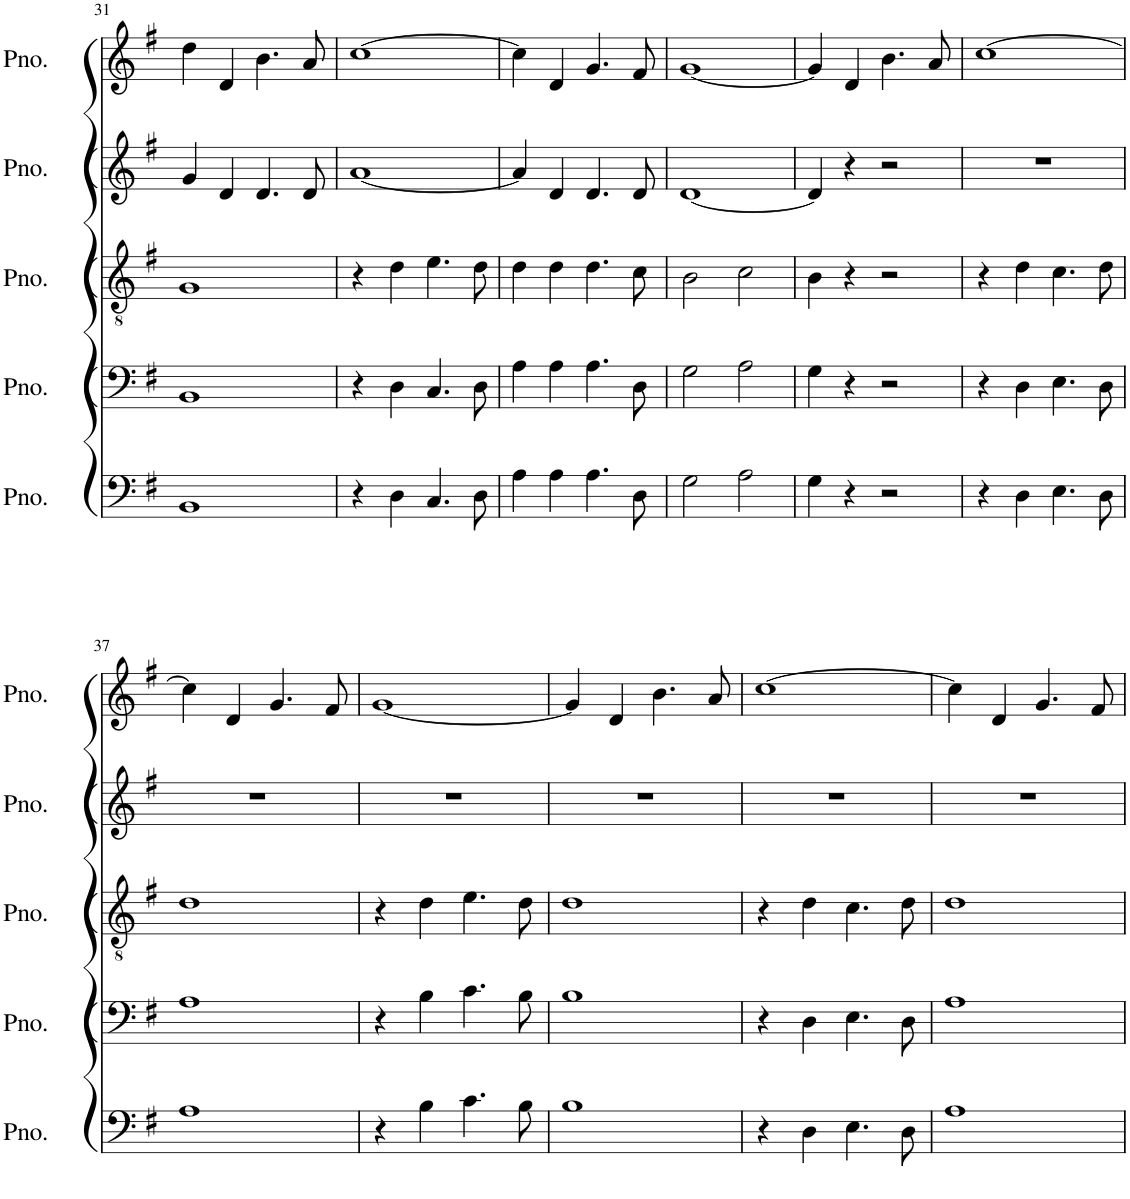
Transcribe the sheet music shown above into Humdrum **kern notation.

**kern	**kern	**kern	**kern	**kern
*part5	*part4	*part3	*part2	*part1
*staff5	*staff4	*staff3	*staff2	*staff1
*I"Piano	*I"Piano	*I"Piano	*I"Piano	*I"Piano
*I'Pno.	*I'Pno.	*I'Pno.	*I'Pno.	*I'Pno.
!!LO:PB:g=z
*clefF4	*clefF4	*clefGv2	*clefG2	*clefG2
*k[f#]	*k[f#]	*k[f#]	*k[f#]	*k[f#]
*M4/4	*M4/4	*M4/4	*M4/4	*M4/4
=31	=31	=31	=31	=31
1BB	1BB	1G	4g/	4dd\
.	.	.	4d/	4d/
.	.	.	4.d/	4.b\
.	.	.	8d/	8a/
=32	=32	=32	=32	=32
4r	4r	4r	[1a	[1cc
4D\	4D\	4d\	.	.
4.C/	4.C/	4.e\	.	.
8D\	8D\	8d\	.	.
=33	=33	=33	=33	=33
4A\	4A\	4d\	4a/]	4cc\]
4A\	4A\	4d\	4d/	4d/
4.A\	4.A\	4.d\	4.d/	4.g/
8D\	8D\	8c\	8d/	8f#/
=34	=34	=34	=34	=34
2G\	2G\	2B\	[1d	[1g
2A\	2A\	2c\	.	.
=35	=35	=35	=35	=35
4G\	4G\	4B\	4d/]	4g/]
4r	4r	4r	4r	4d/
2r	2r	2r	2r	4.b\
.	.	.	.	8a/
=36	=36	=36	=36	=36
4r	4r	4r	1r	[1cc
4D\	4D\	4d\	.	.
4.E\	4.E\	4.c\	.	.
8D\	8D\	8d\	.	.
!!LO:LB:g=z
=37	=37	=37	=37	=37
1A	1A	1d	1r	4cc\]
.	.	.	.	4d/
.	.	.	.	4.g/
.	.	.	.	8f#/
=38	=38	=38	=38	=38
4r	4r	4r	1r	[1g
4B\	4B\	4d\	.	.
4.c\	4.c\	4.e\	.	.
8B\	8B\	8d\	.	.
=39	=39	=39	=39	=39
1B	1B	1d	1r	4g/]
.	.	.	.	4d/
.	.	.	.	4.b\
.	.	.	.	8a/
=40	=40	=40	=40	=40
4r	4r	4r	1r	[1cc
4D\	4D\	4d\	.	.
4.E\	4.E\	4.c\	.	.
8D\	8D\	8d\	.	.
=41	=41	=41	=41	=41
1A	1A	1d	1r	4cc\]
.	.	.	.	4d/
.	.	.	.	4.g/
.	.	.	.	8f#/
=	=	=	=	=
*-	*-	*-	*-	*-
